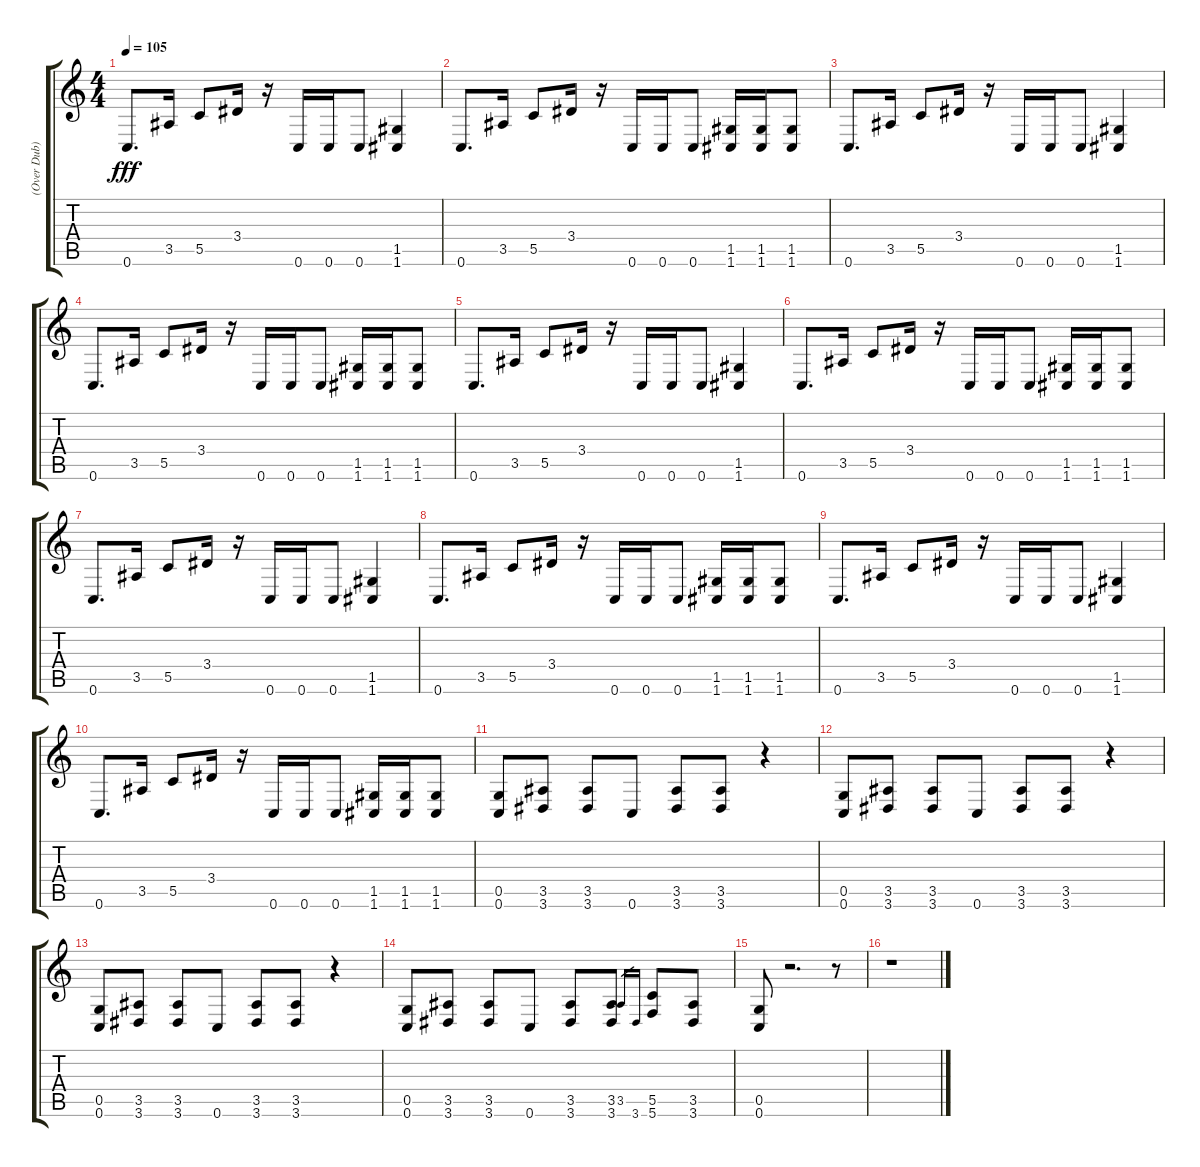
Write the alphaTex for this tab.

\track ("(Over Dub)" "(Over Dub)") {instrument distortionguitar}
\staff {score tabs}
\tuning (D4 A3 F3 C3 G2 C2) {hide}
\ts (4 4)
\tempo 105
\clef g2
\ks c
0.6.8{d dy fff} 3.5.16 5.5.8 3.4.16 r.16 0.6.16 0.6.16 0.6.8 (1.5 1.6).4 |
0.6.8{d} 3.5.16 5.5.8 3.4.16 r.16 0.6.16 0.6.16 0.6.8 (1.5 1.6).16 (1.5 1.6).16 (1.5 1.6).8 |
0.6.8{d} 3.5.16 5.5.8 3.4.16 r.16 0.6.16 0.6.16 0.6.8 (1.5 1.6).4 |
0.6.8{d} 3.5.16 5.5.8 3.4.16 r.16 0.6.16 0.6.16 0.6.8 (1.5 1.6).16 (1.5 1.6).16 (1.5 1.6).8 |
0.6.8{d} 3.5.16 5.5.8 3.4.16 r.16 0.6.16 0.6.16 0.6.8 (1.5 1.6).4 |
0.6.8{d} 3.5.16 5.5.8 3.4.16 r.16 0.6.16 0.6.16 0.6.8 (1.5 1.6).16 (1.5 1.6).16 (1.5 1.6).8 |
0.6.8{d} 3.5.16 5.5.8 3.4.16 r.16 0.6.16 0.6.16 0.6.8 (1.5 1.6).4 |
0.6.8{d} 3.5.16 5.5.8 3.4.16 r.16 0.6.16 0.6.16 0.6.8 (1.5 1.6).16 (1.5 1.6).16 (1.5 1.6).8 |
0.6.8{d} 3.5.16 5.5.8 3.4.16 r.16 0.6.16 0.6.16 0.6.8 (1.5 1.6).4 |
0.6.8{d} 3.5.16 5.5.8 3.4.16 r.16 0.6.16 0.6.16 0.6.8 (1.5 1.6).16 (1.5 1.6).16 (1.5 1.6).8 |
(0.5 0.6).8 (3.5 3.6).8 (3.5 3.6).8 0.6.8 (3.5 3.6).8 (3.5 3.6).8 r.4 |
(0.5 0.6).8 (3.5 3.6).8 (3.5 3.6).8 0.6.8 (3.5 3.6).8 (3.5 3.6).8 r.4 |
(0.5 0.6).8 (3.5 3.6).8 (3.5 3.6).8 0.6.8 (3.5 3.6).8 (3.5 3.6).8 r.4 |
(0.5 0.6).8 (3.5 3.6).8 (3.5 3.6).8 0.6.8 (3.5 3.6).8 (3.5 3.6).8 3.5.16{gr} 3.6.16{gr} (5.5 5.6).8 (3.5 3.6).8 |
(0.5 0.6).8 r.2{d} r.8 |
r.1
